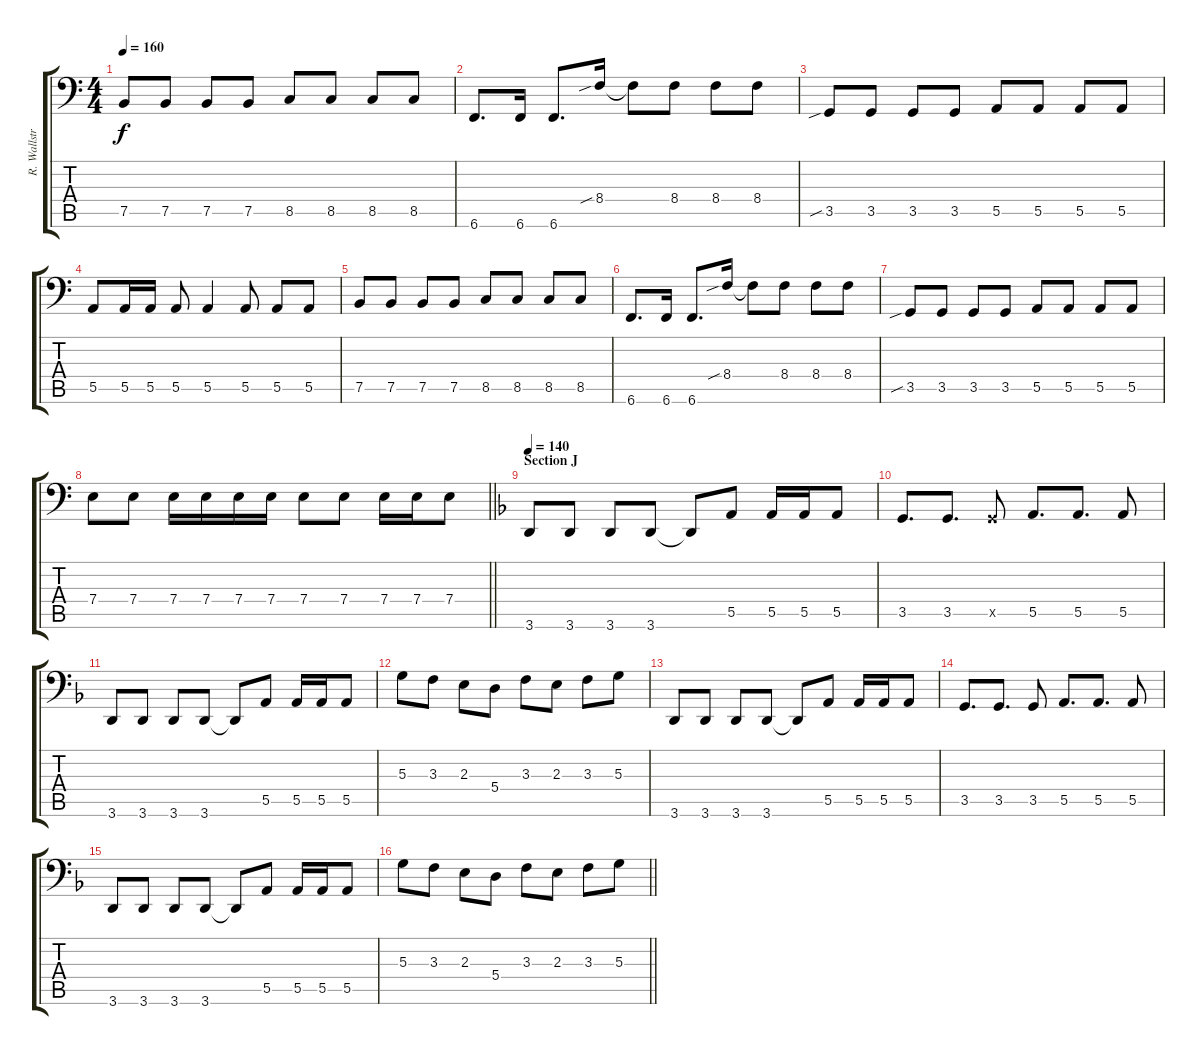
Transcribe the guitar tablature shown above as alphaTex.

\track ("R. Wallström (Bass)" "R. Wallstr") {instrument electricbassfinger}
\staff {score tabs}
\tuning (C3 G2 D2 A1 E1 B0) {hide}
\ts (4 4)
\tempo 160
\clef f4
\ks aminor
7.5.8{dy f} 7.5.8 7.5.8 7.5.8 8.5.8 8.5.8 8.5.8 8.5.8 |
6.6.8{d} 6.6.16 6.6.8{d} 8.4{sib}.16 8.4{t}.8 8.4.8 8.4.8 8.4.8 |
3.5{sib}.8 3.5.8 3.5.8 3.5.8 5.5.8 5.5.8 5.5.8 5.5.8 |
5.5.8 5.5.16 5.5.16 5.5.8 5.5.4 5.5.8 5.5.8 5.5.8 |
7.5.8 7.5.8 7.5.8 7.5.8 8.5.8 8.5.8 8.5.8 8.5.8 |
6.6.8{d} 6.6.16 6.6.8{d} 8.4{sib}.16 8.4{t}.8 8.4.8 8.4.8 8.4.8 |
3.5{sib}.8 3.5.8 3.5.8 3.5.8 5.5.8 5.5.8 5.5.8 5.5.8 |
\barLineRight lightlight
7.4.8 7.4.8 7.4.16 7.4.16 7.4.16 7.4.16 7.4.8 7.4.8 7.4.16 7.4.16 7.4.8 |
\section ("" "Section J")
\tempo 140
\ks dminor
3.6.8 3.6.8 3.6.8 3.6.8 3.6{t}.8 5.5.8 5.5.16 5.5.16 5.5.8 |
3.5.8{d} 3.5.8{d} 3.5{x}.8 5.5.8{d} 5.5.8{d} 5.5.8 |
3.6.8 3.6.8 3.6.8 3.6.8 3.6{t}.8 5.5.8 5.5.16 5.5.16 5.5.8 |
5.3.8 3.3.8 2.3.8 5.4.8 3.3.8 2.3.8 3.3.8 5.3.8 |
3.6.8 3.6.8 3.6.8 3.6.8 3.6{t}.8 5.5.8 5.5.16 5.5.16 5.5.8 |
3.5.8{d} 3.5.8{d} 3.5.8 5.5.8{d} 5.5.8{d} 5.5.8 |
3.6.8 3.6.8 3.6.8 3.6.8 3.6{t}.8 5.5.8 5.5.16 5.5.16 5.5.8 |
\barLineRight lightlight
5.3.8 3.3.8 2.3.8 5.4.8 3.3.8 2.3.8 3.3.8 5.3.8
